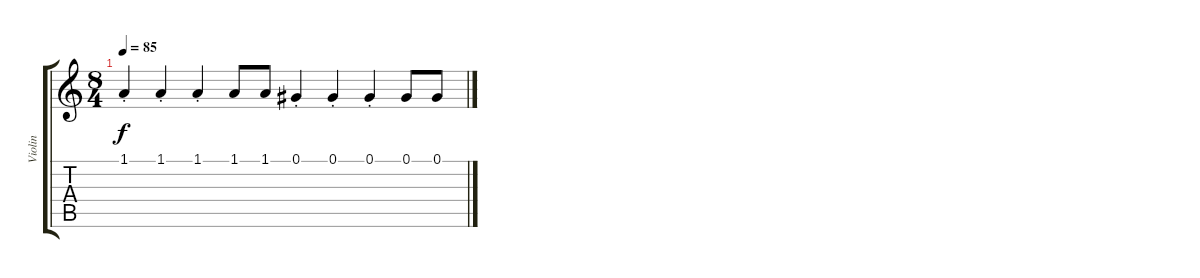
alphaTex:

\track ("Violin" "Violin") {instrument violin}
\staff {score tabs}
\tuning (Ab4 Eb4 B3 Gb3 Db3 Ab2) {hide}
\ts (8 4)
\tempo 85
\clef g2
\ks c
1.1{st}.4{dy f} 1.1{st}.4 1.1{st}.4 1.1.8 1.1.8 0.1{st}.4 0.1{st}.4 0.1{st}.4{volume 6} 0.1.8 0.1.8
